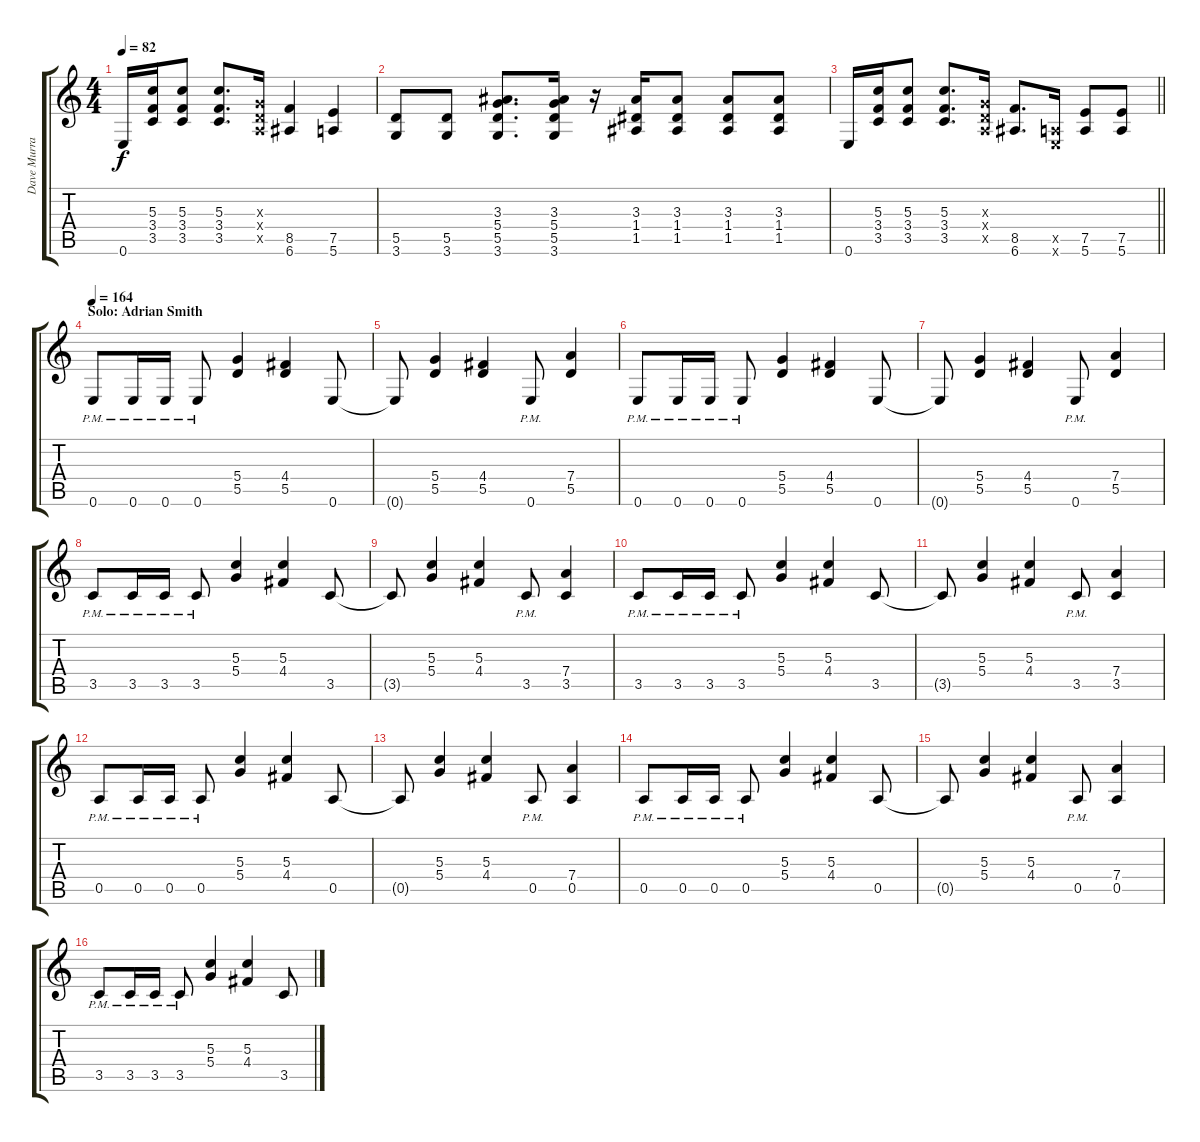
\track ("Dave Murray" "Dave Murra") {instrument overdrivenguitar}
\staff {score tabs}
\tuning (E4 B3 G3 D3 A2 E2) {hide}
\ts (4 4)
\tempo 82
\clef g2
\ks c
0.6.16{dy f} (5.3 3.4 3.5).16 (5.3 3.4 3.5).8 (5.3 3.4 3.5).8{d} (0.3{x} 0.4{x} 0.5{x}).16 (8.5 6.6).4 (7.5 5.6).4 |
(5.5 3.6).8 (5.5 3.6).8 (3.3 5.4 5.5 3.6).8{d} (3.3 5.4 5.5 3.6).16 r.16 (3.3 1.4 1.5).16 (3.3 1.4 1.5).8 (3.3 1.4 1.5).8 (3.3 1.4 1.5).8 |
\barLineRight lightlight
0.6.16 (5.3 3.4 3.5).16 (5.3 3.4 3.5).8 (5.3 3.4 3.5).8{d} (0.3{x} 0.4{x} 0.5{x}).16 (8.5 6.6).8{d} (0.5{x} 0.6{x}).16 (7.5 5.6).8 (7.5 5.6).8 |
\section ("" "Solo: Adrian Smith")
\tempo 164
0.6{pm}.8 0.6{pm}.16 0.6{pm}.16 0.6{pm}.8 (5.4 5.5).4 (4.4 5.5).4 0.6.8 |
0.6{t}.8 (5.4 5.5).4 (4.4 5.5).4 0.6{pm}.8 (7.4 5.5).4 |
0.6{pm}.8 0.6{pm}.16 0.6{pm}.16 0.6{pm}.8 (5.4 5.5).4 (4.4 5.5).4 0.6.8 |
0.6{t}.8 (5.4 5.5).4 (4.4 5.5).4 0.6{pm}.8 (7.4 5.5).4 |
3.5{pm}.8 3.5{pm}.16 3.5{pm}.16 3.5{pm}.8 (5.3 5.4).4 (5.3 4.4).4 3.5.8 |
3.5{t}.8 (5.3 5.4).4 (5.3 4.4).4 3.5{pm}.8 (7.4 3.5).4 |
3.5{pm}.8 3.5{pm}.16 3.5{pm}.16 3.5{pm}.8 (5.3 5.4).4 (5.3 4.4).4 3.5.8 |
3.5{t}.8 (5.3 5.4).4 (5.3 4.4).4 3.5{pm}.8 (7.4 3.5).4 |
0.5{pm}.8 0.5{pm}.16 0.5{pm}.16 0.5{pm}.8 (5.3 5.4).4 (5.3 4.4).4 0.5.8 |
0.5{t}.8 (5.3 5.4).4 (5.3 4.4).4 0.5{pm}.8 (7.4 0.5).4 |
0.5{pm}.8 0.5{pm}.16 0.5{pm}.16 0.5{pm}.8 (5.3 5.4).4 (5.3 4.4).4 0.5.8 |
0.5{t}.8 (5.3 5.4).4 (5.3 4.4).4 0.5{pm}.8 (7.4 0.5).4 |
3.5{pm}.8 3.5{pm}.16 3.5{pm}.16 3.5{pm}.8 (5.3 5.4).4 (5.3 4.4).4 3.5.8
